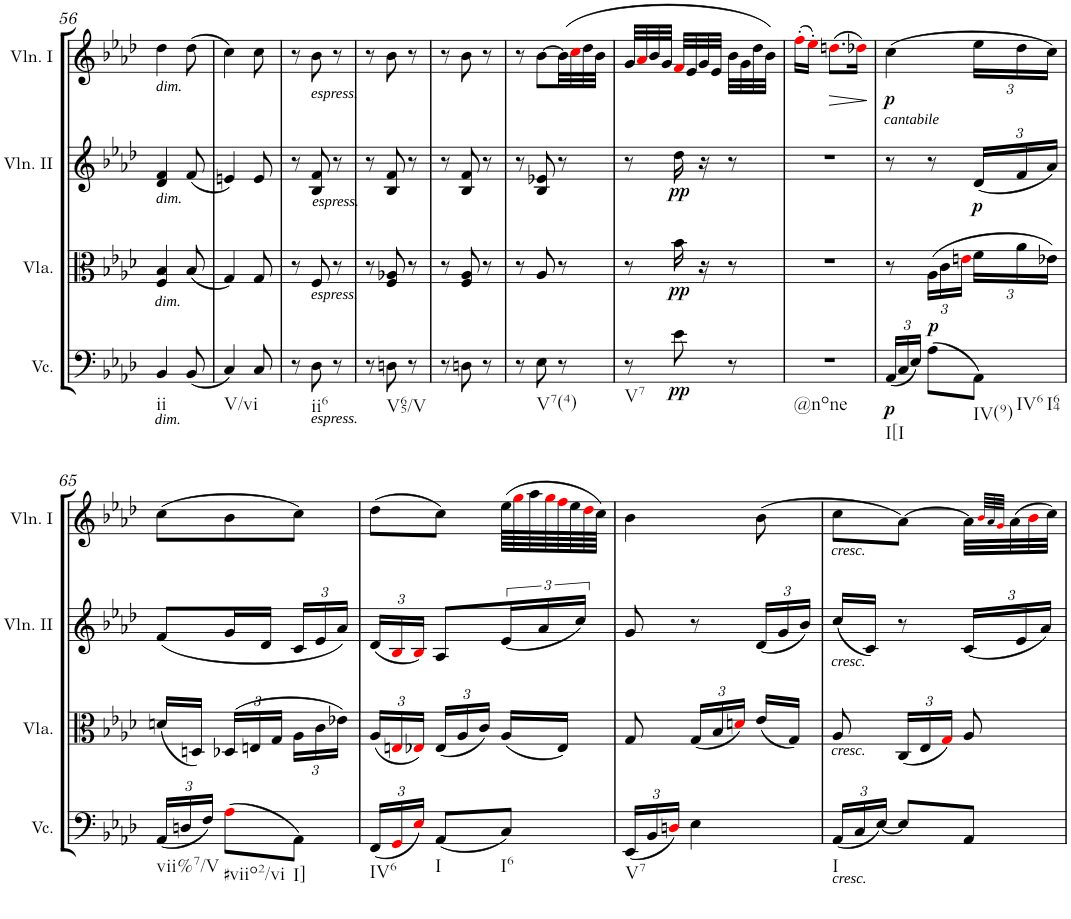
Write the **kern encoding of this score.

**kern	**dynam	**kern	**dynam	**kern	**dynam	**kern	**dynam
*part4	*part4	*part3	*part3	*part2	*part2	*part1	*part1
*staff4	*staff4	*staff3	*staff3	*staff2	*staff2	*staff1	*staff1
*I"Violoncello	*	*I"Viola	*	*I"Violin II	*	*I"Violin I	*
*I'Vc.	*	*I'Vla.	*	*I'Vln. II	*	*I'Vln. I	*
!!LO:PB:g=z
*clefF4	*	*clefC3	*	*clefG2	*	*clefG2	*
*k[b-e-a-d-]	*	*k[b-e-a-d-]	*	*k[b-e-a-d-]	*	*k[b-e-a-d-]	*
*A-:	*	*A-:	*	*A-:	*	*A-:	*
*M3/8	*	*M3/8	*	*M3/8	*	*M3/8	*
=56	=56	=56	=56	=56	=56	=56	=56
!	!	!	!	!	!	!LO:TX:b:i:t=dim.	!
!	!	!	!	!LO:TX:b:i:t=dim.	!	!	!
!	!	!LO:TX:b:i:t=dim.	!	!	!	!	!
!LO:TX:b:i:t=dim.	!	!	!	!	!	!	!
!LO:TX:b:t=ii	!	!	!	!	!	!	!
4BB-/	.	4F/ 4B-/	.	4d-/ 4f/	.	4dd-\	.
(8BB-/	.	(8B-/	.	(8f/	.	(8dd-\	.
=57	=57	=57	=57	=57	=57	=57	=57
!LO:TX:b:t=V/vi	!	!	!	!	!	!	!
4C/)	.	4G/)	.	4en/)	.	4cc\)	.
8C/	.	8G/	.	8e/	.	8cc\	.
=58	=58	=58	=58	=58	=58	=58	=58
8r	.	8r	.	8r	.	8r	.
!	!	!	!	!	!	!LO:TX:b:i:t=espress.	!
!	!	!	!	!LO:TX:b:i:t=espress.	!	!	!
!	!	!LO:TX:b:i:t=espress.	!	!	!	!	!
!LO:TX:b:i:t=espress.	!	!	!	!	!	!	!
!LO:TX:b:t=ii6	!	!	!	!	!	!	!
8D-\	.	8F/	.	8B-/ 8f/	.	8b-\	.
8r	.	8r	.	8r	.	8r	.
=59	=59	=59	=59	=59	=59	=59	=59
8r	.	8r	.	8r	.	8r	.
!LO:TX:b:t=V65/V	!	!	!	!	!	!	!
8Dn\	.	8F/ 8A-X/	.	8B-/ 8f/	.	8b-\	.
8r	.	8r	.	8r	.	8r	.
=60	=60	=60	=60	=60	=60	=60	=60
8r	.	8r	.	8r	.	8r	.
8Dn\	.	8F/ 8A-/	.	8B-/ 8f/	.	8b-\	.
8r	.	8r	.	8r	.	8r	.
=61	=61	=61	=61	=61	=61	=61	=61
8r	.	8r	.	8r	.	8r	.
!LO:TX:b:t=V7(4)	!	!	!	!	!	!	!
8E-\	.	8A-/	.	8B-/ 8e-X/	.	[8b-\L	.
8r	.	8r	.	8r	.	(32b-\LL]	.
.	.	.	.	.	.	32cci\	.
.	.	.	.	.	.	32dd-\	.
.	.	.	.	.	.	32b-\JJJ	.
=62	=62	=62	=62	=62	=62	=62	=62
!LO:TX:b:t=V7	!	!	!	!	!	!	!
8r	.	8r	.	8r	.	32g/LLL	.
.	.	.	.	.	.	32a-i/	.
.	.	.	.	.	.	32b-/	.
.	.	.	.	.	.	32g/JJJ	.
!	!LO:DY:b	!	!LO:DY:b	!	!LO:DY:b	!	!
8e-\	pp	16b-\	pp	16dd-\	pp	32fi/LLL	.
.	.	.	.	.	.	32e-/	.
.	.	16r	.	16r	.	32g/	.
.	.	.	.	.	.	32e-/JJJ	.
8r	.	8r	.	8r	.	32b-\LLL	.
.	.	.	.	.	.	32g\	.
.	.	.	.	.	.	32dd-\	.
.	.	.	.	.	.	32b-\JJJ)	.
=63	=63	=63	=63	=63	=63	=63	=63
!LO:TX:b:t=@none	!	!	!	!	!	!	!
4.r	.	4.r	.	4.r	.	(16ff'i\LL	.
.	.	.	.	.	.	16ee-'i\JJ)	.
!	!	!	!	!	!	!	!LO:HP:b
.	.	.	.	.	.	(8.ddni\L	>
.	.	.	.	.	.	16dd-Xi\Jk)	.
.	.	.	.	.	.	.	]
=64	=64	=64	=64	=64	=64	=64	=64
*Xbrackettup	*	*	*	*	*	*	*
!	!	!	!	!	!	!LO:TX:b:i:t=cantabile	!
!LO:TX:b:t=I[I	!	!	!	!	!	!	!
!	!LO:DY:b	!	!	!	!	!	!LO:DY:b
(24AA-/LL	p	8r	.	8r	.	(4cc\	p
24C/	.	.	.	.	.	.	.
24E-/JJ)	.	.	.	.	.	.	.
*	*	*Xbrackettup	*	*	*	*	*
!	!LO:DY:a	!	!	!	!	!	!
(8A-\L	p	(24A-\LL	.	8r	.	.	.
.	.	24c\	.	.	.	.	.
.	.	24eni\JJ	.	.	.	.	.
*	*	*	*	*Xbrackettup	*	*Xbrackettup	*
!LO:TX:b:t=IV(9)	!	!	!	!	!	!	!
!LO:TX:b:t=IV6	!	!	!	!	!	!	!
!LO:TX:b:t=I64	!	!	!	!	!	!	!
!	!	!	!	!	!LO:DY:b	!	!
8AA-\J)	.	24f\LL	.	(24d-/LL	p	24ee-\LL	.
.	.	24a-\	.	24f/	.	24dd-\	.
.	.	24e-X\JJ)	.	24a-/JJ)	.	24cc\JJ)	.
!!LO:LB:g=z
=65	=65	=65	=65	=65	=65	=65	=65
!LO:TX:b:t=vii%7/V	!	!	!	!	!	!	!
(24AA-/LL	.	(16dn/LL	.	(8f/L	.	(8cc\L	.
24Dn/	.	.	.	.	.	.	.
.	.	16Dn/JJ)	.	.	.	.	.
24F/JJ)	.	.	.	.	.	.	.
!LO:TX:b:t=#viio2/vi	!	!	!	!	!	!	!
(8A-i\L	.	(24D-X/LL	.	16g/L	.	8b-\	.
.	.	24En/	.	.	.	.	.
.	.	.	.	16d-/JJ	.	.	.
.	.	24G/JJ	.	.	.	.	.
!LO:TX:b:t=I]	!	!	!	!	!	!	!
8AA-\J)	.	24A-\LL	.	24c/LL	.	8cc\J)	.
.	.	24c\	.	24e-/	.	.	.
.	.	24e-X\JJ)	.	24a-/JJ)	.	.	.
=66	=66	=66	=66	=66	=66	=66	=66
!LO:TX:b:t=IV6	!	!	!	!	!	!	!
(24FF/LL	.	(24A-/LL	.	(24d-/LL	.	(8dd-\L	.
24GGi/	.	24Eni/	.	24B-i/	.	.	.
24E-i/JJ)	.	24E-Xi/JJ)	.	24B-i/JJ)	.	.	.
!LO:TX:b:t=I	!	!	!	!	!	!	!
(8AA-/L	.	(24E-/LL	.	8A-/L	.	8cc\J)	.
.	.	24A-/	.	.	.	.	.
.	.	24c/JJ)	.	.	.	.	.
*	*	*	*	*brackettup	*	*	*
!LO:TX:b:t=I6	!	!	!	!	!	!	!
8C/J)	.	(16A-/LL	.	(24e-/L	.	(64ee-\LLLL	.
.	.	.	.	.	.	64ggi\	.
.	.	.	.	.	.	64aa-\	.
.	.	.	.	24a-/	.	.	.
.	.	.	.	.	.	64ggi\	.
.	.	16E-/JJ)	.	.	.	64ffi\	.
.	.	.	.	.	.	64ee-\	.
.	.	.	.	24cc/JJ)	.	.	.
.	.	.	.	.	.	64dd-i\	.
.	.	.	.	.	.	64cc\JJJJ)	.
=67	=67	=67	=67	=67	=67	=67	=67
!LO:TX:b:t=V7	!	!	!	!	!	!	!
(24EE-/LL	.	8G/	.	8g/	.	4b-\	.
24BB-/	.	.	.	.	.	.	.
24Dni/JJ)	.	.	.	.	.	.	.
4E-\	.	(24G/LL	.	8r	.	.	.
.	.	24B-/	.	.	.	.	.
.	.	24dni/JJ)	.	.	.	.	.
*	*	*	*	*Xbrackettup	*	*	*
.	.	(16e-/LL	.	(24d-/LL	.	(8b-\	.
.	.	.	.	24g/	.	.	.
.	.	16G/JJ)	.	.	.	.	.
.	.	.	.	24b-/JJ)	.	.	.
=68	=68	=68	=68	=68	=68	=68	=68
!	!	!	!	!	!	!LO:TX:b:i:t=cresc.	!
!	!	!	!	!LO:TX:b:i:t=cresc.	!	!	!
!	!	!LO:TX:b:i:t=cresc.	!	!	!	!	!
!LO:TX:b:i:t=cresc.	!	!	!	!	!	!	!
!LO:TX:b:t=I	!	!	!	!	!	!	!
(24AA-/LL	.	8A-/	.	(16cc/LL	.	8cc\L	.
24C/	.	.	.	.	.	.	.
.	.	.	.	16c/JJ)	.	.	.
[24E-/JJ)	.	.	.	.	.	.	.
8E-/L]	.	(24C/LL	.	8r	.	[8a-\J)	.
.	.	24E-/	.	.	.	.	.
.	.	24Gi/JJ)	.	.	.	.	.
8AA-/J	.	8A-/	.	(24c/LL	.	32a-\LLL]	.
.	.	.	.	.	.	64qb-i/LLLL	.
.	.	.	.	.	.	64qa-/	.
.	.	.	.	.	.	64qgi/JJJJ	.
.	.	.	.	.	.	(32a-\	.
.	.	.	.	24e-/	.	.	.
.	.	.	.	.	.	32b-i\	.
.	.	.	.	24a-/JJ)	.	.	.
.	.	.	.	.	.	32cc\JJJ)	.
=	=	=	=	=	=	=	=
*-	*-	*-	*-	*-	*-	*-	*-
